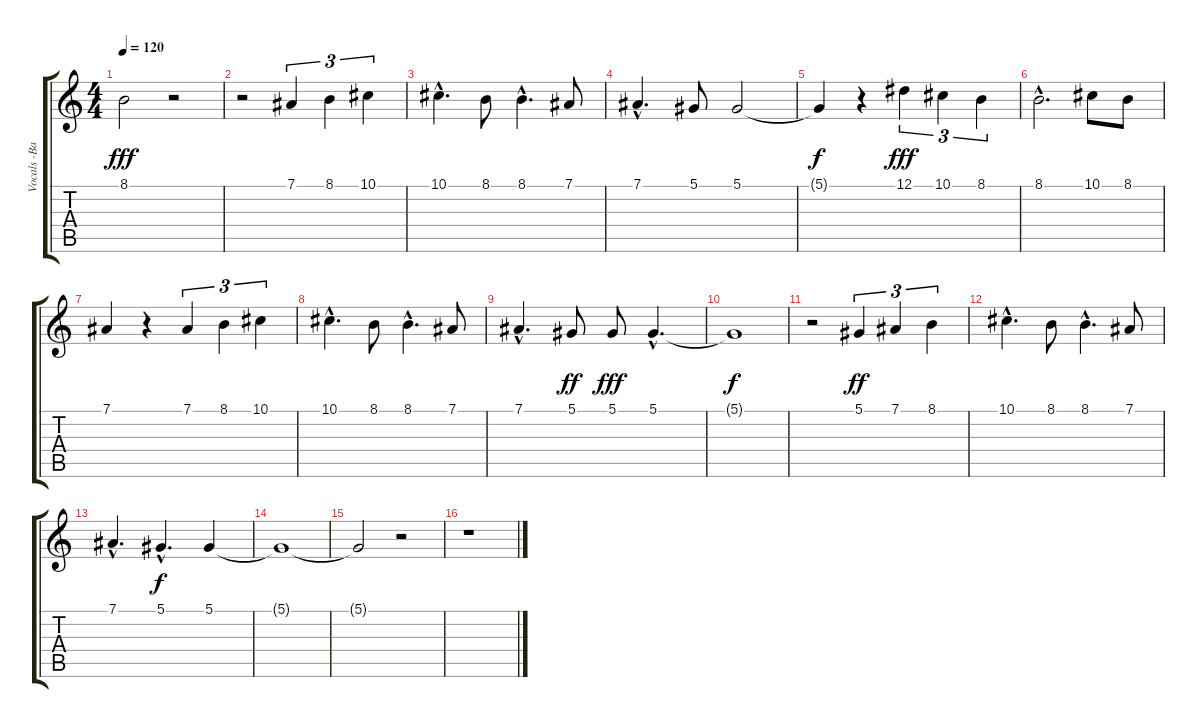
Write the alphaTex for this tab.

\track ("Vocals -Backing Vocals" "Vocals -Ba") {instrument altosax}
\staff {score tabs}
\tuning (Eb4 Bb3 Gb3 Db3 Ab2 Eb2) {hide}
\ts (4 4)
\tempo 120
\clef g2
\ks c
8.1.2{dy fff} r.2 |
r.2 7.1.4{tu (3 2)} 8.1.4{tu (3 2)} 10.1.4{tu (3 2)} |
10.1{hac}.4{d} 8.1.8 8.1{hac}.4{d} 7.1.8 |
7.1{hac}.4{d} 5.1.8 5.1.2 |
5.1{t}.4{dy f} r.4 12.1.4{tu (3 2) dy fff} 10.1.4{tu (3 2)} 8.1.4{tu (3 2)} |
8.1{hac}.2{d} 10.1.8 8.1.8 |
7.1.4 r.4 7.1.4{tu (3 2)} 8.1.4{tu (3 2)} 10.1.4{tu (3 2)} |
10.1{hac}.4{d} 8.1.8 8.1{hac}.4{d} 7.1.8 |
7.1{hac}.4{d} 5.1.8{dy ff} 5.1.8{dy fff} 5.1{hac}.4{d} |
5.1{t}.1{dy f} |
r.2 5.1.4{tu (3 2) dy ff} 7.1.4{tu (3 2)} 8.1.4{tu (3 2)} |
10.1{hac}.4{d} 8.1.8 8.1{hac}.4{d} 7.1.8 |
7.1{hac}.4{d} 5.1{hac}.4{d dy f} 5.1.4 |
5.1{t}.1 |
5.1{t}.2 r.2 |
r.1
